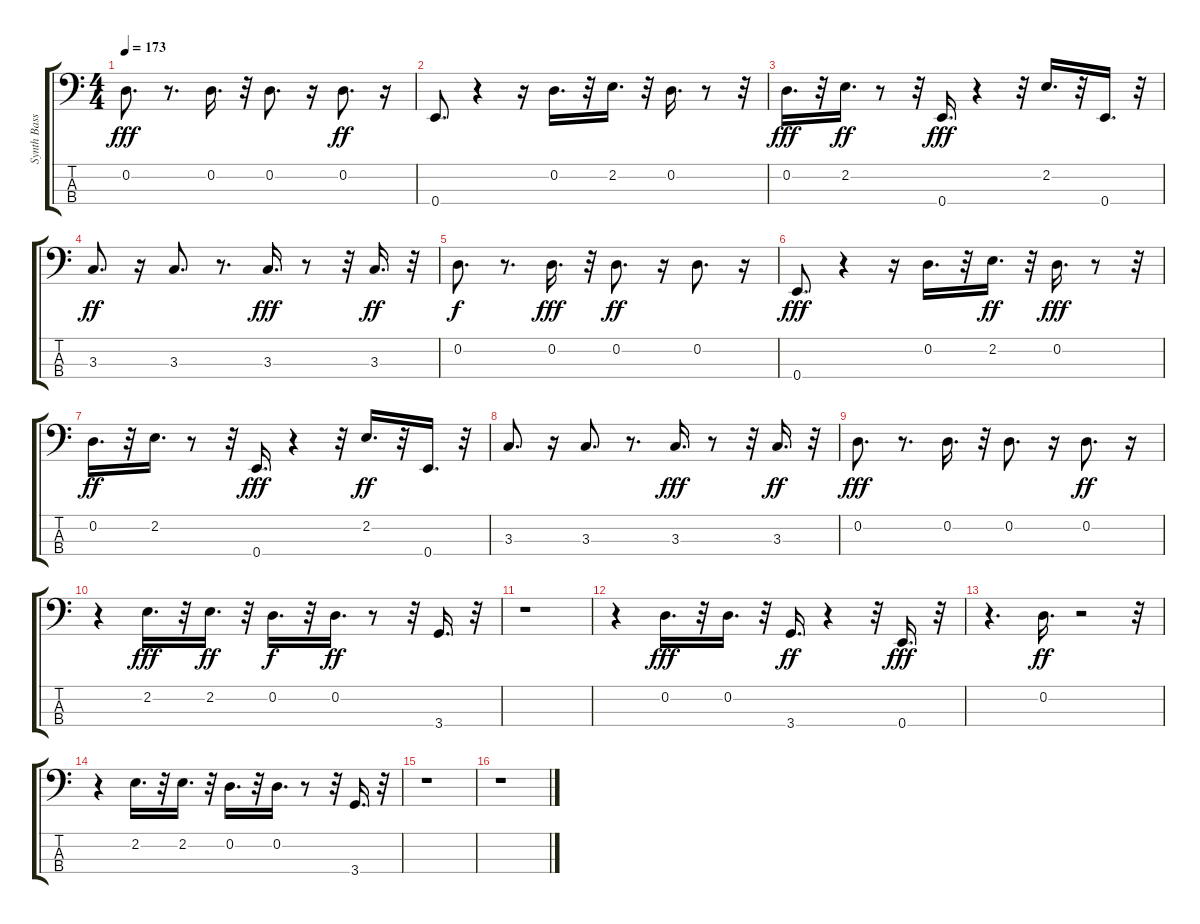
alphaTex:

\track ("Synth Bass" "Synth Bass") {instrument synthbass1}
\staff {score tabs}
\tuning (G2 D2 A1 E1) {hide}
\ts (4 4)
\tempo 173
\clef f4
\ks c
0.2.8{d dy fff} r.8{d} 0.2.16{d} r.32 0.2.8{d} r.16 0.2.8{d dy ff} r.16 |
0.4.8{d} r.4 r.16 0.2.16{d} r.32 2.2.16{d} r.32 0.2.16{d} r.8 r.32 |
0.2.16{d dy fff} r.32 2.2.16{d dy ff} r.8 r.32 0.4.16{d dy fff} r.4 r.32 2.2.16{d} r.32 0.4.16{d} r.32 |
3.3.8{d dy ff} r.16 3.3.8{d} r.8{d} 3.3.16{d dy fff} r.8 r.32 3.3.16{d dy ff} r.32 |
0.2.8{d dy f} r.8{d} 0.2.16{d dy fff} r.32 0.2.8{d dy ff} r.16 0.2.8{d} r.16 |
0.4.8{d dy fff} r.4 r.16 0.2.16{d} r.32 2.2.16{d dy ff} r.32 0.2.16{d dy fff} r.8 r.32 |
0.2.16{d dy ff} r.32 2.2.16{d} r.8 r.32 0.4.16{d dy fff} r.4 r.32 2.2.16{d dy ff} r.32 0.4.16{d} r.32 |
3.3.8{d} r.16 3.3.8{d} r.8{d} 3.3.16{d dy fff} r.8 r.32 3.3.16{d dy ff} r.32 |
0.2.8{d dy fff} r.8{d} 0.2.16{d} r.32 0.2.8{d} r.16 0.2.8{d dy ff} r.16 |
r.4 2.2.16{d dy fff} r.32 2.2.16{d dy ff} r.32 0.2.16{d dy f} r.32 0.2.16{d dy ff} r.8 r.32 3.4.16{d} r.32 |
r.1 |
r.4 0.2.16{d dy fff} r.32 0.2.16{d} r.32 3.4.16{d dy ff} r.4 r.32 0.4.16{d dy fff} r.32 |
r.4{d} 0.2.16{d dy ff} r.2 r.32 |
r.4 2.2.16{d} r.32 2.2.16{d} r.32 0.2.16{d} r.32 0.2.16{d} r.8 r.32 3.4.16{d} r.32 |
r.1 |
r.1
